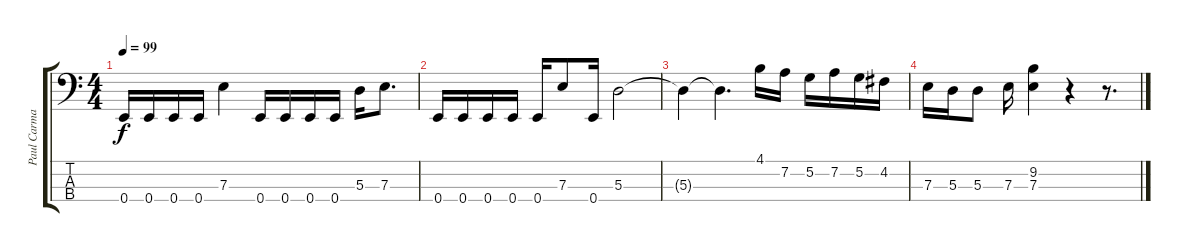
\track ("Paul Carman" "Paul Carma") {instrument electricbassfinger}
\staff {score tabs}
\tuning (G2 D2 A1 E1) {hide}
\ts (4 4)
\tempo 99
\clef f4
\ks c
0.4.16{dy f} 0.4.16 0.4.16 0.4.16 7.3.4 0.4.16 0.4.16 0.4.16 0.4.16 5.3.16 7.3.8{d} |
0.4.16 0.4.16 0.4.16 0.4.16 0.4.16 7.3.8 0.4.16 5.3.2 |
5.3{t}.4 5.3{t}.4{d} 4.1.16 7.2.16 5.2.16 7.2.16 5.2.16 4.2.16 |
7.3.16 5.3.16 5.3.8 7.3.16 (9.2 7.3).4 r.4 r.8{d}
